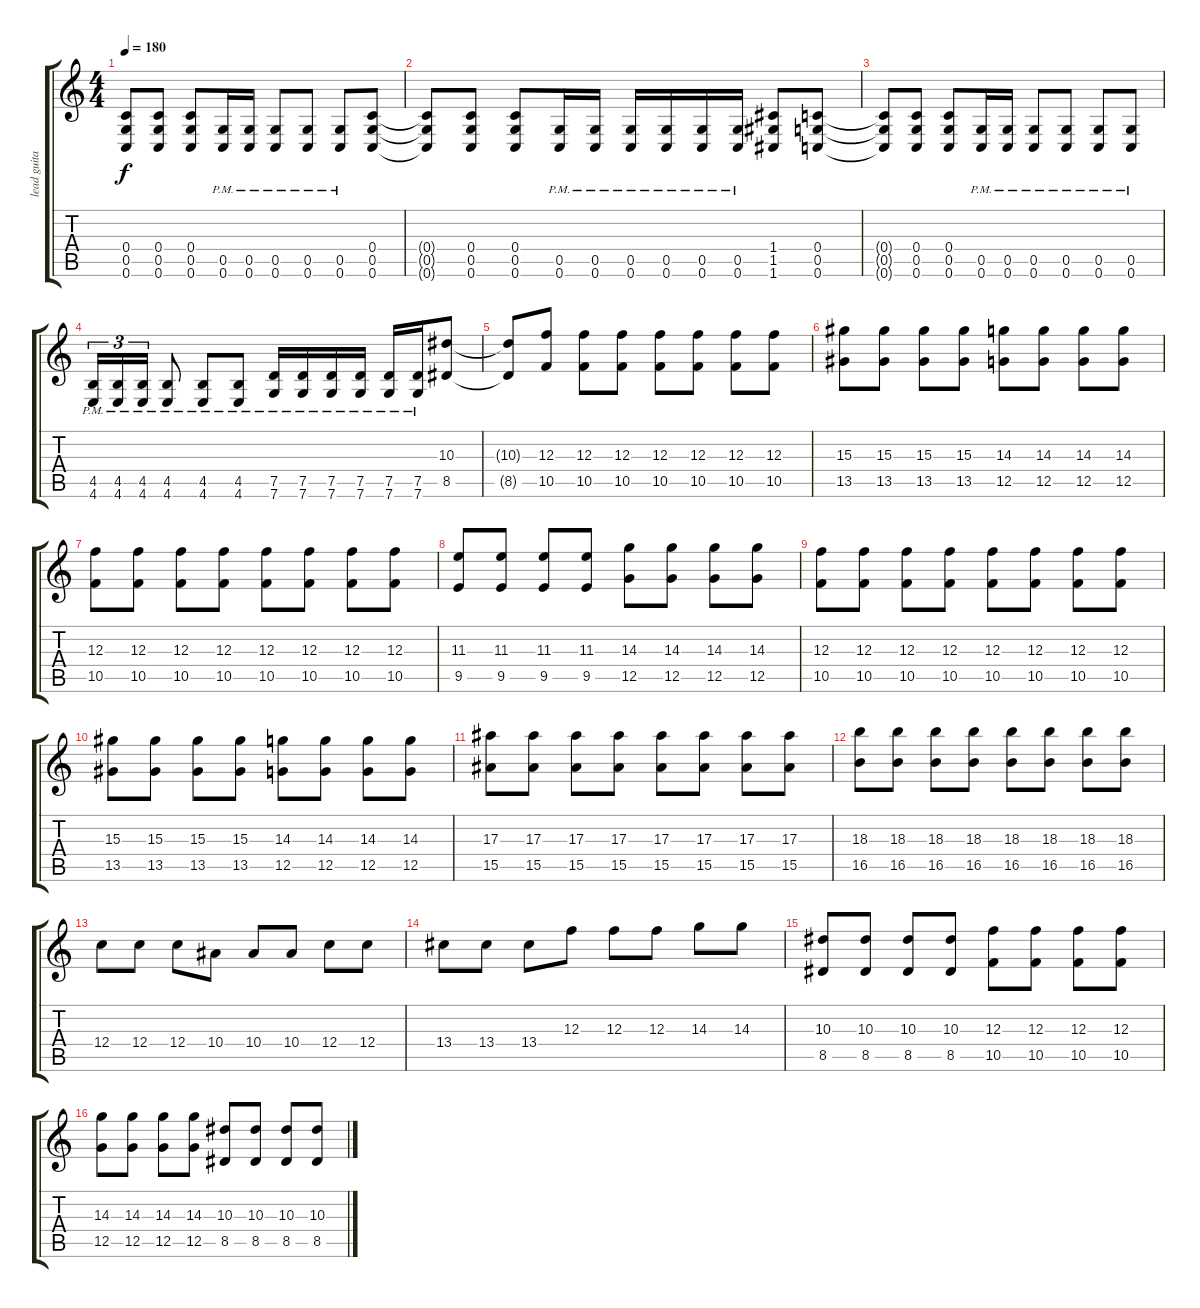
\track ("lead guitar" "lead guita") {instrument distortionguitar}
\staff {score tabs}
\tuning (D4 A3 F3 C3 G2 C2) {hide}
\ts (4 4)
\tempo 180
\clef g2
\ks c
(0.4{t} 0.5{t} 0.6{t}).8{dy f} (0.4 0.5 0.6).8 (0.4 0.5 0.6).8 (0.5{pm} 0.6{pm}).16 (0.5{pm} 0.6{pm}).16 (0.5{pm} 0.6{pm}).8 (0.5{pm} 0.6{pm}).8 (0.5{pm} 0.6{pm}).8 (0.4 0.5 0.6).8 |
(0.4{t} 0.5{t} 0.6{t}).8 (0.4 0.5 0.6).8 (0.4 0.5 0.6).8 (0.5{pm} 0.6{pm}).16 (0.5{pm} 0.6{pm}).16 (0.5{pm} 0.6{pm}).16 (0.5{pm} 0.6{pm}).16 (0.5{pm} 0.6{pm}).16 (0.5{pm} 0.6{pm}).16 (1.4 1.5 1.6).8 (0.4 0.5 0.6).8 |
(0.4{t} 0.5{t} 0.6{t}).8 (0.4 0.5 0.6).8 (0.4 0.5 0.6).8 (0.5{pm} 0.6{pm}).16 (0.5{pm} 0.6{pm}).16 (0.5{pm} 0.6{pm}).8 (0.5{pm} 0.6{pm}).8 (0.5{pm} 0.6{pm}).8 (0.5{pm} 0.6{pm}).8 |
(4.5{pm} 4.6{pm}).16{tu (3 2)} (4.5{pm} 4.6{pm}).16{tu (3 2)} (4.5{pm} 4.6{pm}).16{tu (3 2)} (4.5{pm} 4.6{pm}).8 (4.5{pm} 4.6{pm}).8 (4.5{pm} 4.6{pm}).8 (7.5{pm} 7.6{pm}).16 (7.5{pm} 7.6{pm}).16 (7.5{pm} 7.6{pm}).16 (7.5{pm} 7.6{pm}).16 (7.5{pm} 7.6{pm}).16 (7.5{pm} 7.6{pm}).16 (10.3 8.5).8 |
(10.3{t} 8.5{t}).8{instrument distortionguitar} (12.3 10.5).8 (12.3 10.5).8 (12.3 10.5).8 (12.3 10.5).8 (12.3 10.5).8 (12.3 10.5).8 (12.3 10.5).8 |
(15.3 13.5).8 (15.3 13.5).8 (15.3 13.5).8 (15.3 13.5).8 (14.3 12.5).8 (14.3 12.5).8 (14.3 12.5).8 (14.3 12.5).8 |
(12.3 10.5).8 (12.3 10.5).8 (12.3 10.5).8 (12.3 10.5).8 (12.3 10.5).8 (12.3 10.5).8 (12.3 10.5).8 (12.3 10.5).8 |
(11.3 9.5).8 (11.3 9.5).8 (11.3 9.5).8 (11.3 9.5).8 (14.3 12.5).8 (14.3 12.5).8 (14.3 12.5).8 (14.3 12.5).8 |
(12.3 10.5).8 (12.3 10.5).8 (12.3 10.5).8 (12.3 10.5).8 (12.3 10.5).8 (12.3 10.5).8 (12.3 10.5).8 (12.3 10.5).8 |
(15.3 13.5).8 (15.3 13.5).8 (15.3 13.5).8 (15.3 13.5).8 (14.3 12.5).8 (14.3 12.5).8 (14.3 12.5).8 (14.3 12.5).8 |
(17.3 15.5).8 (17.3 15.5).8 (17.3 15.5).8 (17.3 15.5).8 (17.3 15.5).8 (17.3 15.5).8 (17.3 15.5).8 (17.3 15.5).8 |
(18.3 16.5).8 (18.3 16.5).8 (18.3 16.5).8 (18.3 16.5).8 (18.3 16.5).8 (18.3 16.5).8 (18.3 16.5).8 (18.3 16.5).8 |
12.4.8 12.4.8 12.4.8 10.4.8 10.4.8 10.4.8 12.4.8 12.4.8 |
13.4.8 13.4.8 13.4.8 12.3.8 12.3.8 12.3.8 14.3.8 14.3.8 |
(10.3 8.5).8 (10.3 8.5).8 (10.3 8.5).8 (10.3 8.5).8 (12.3 10.5).8 (12.3 10.5).8 (12.3 10.5).8 (12.3 10.5).8 |
(14.3 12.5).8 (14.3 12.5).8 (14.3 12.5).8 (14.3 12.5).8 (10.3 8.5).8 (10.3 8.5).8 (10.3 8.5).8 (10.3 8.5).8
